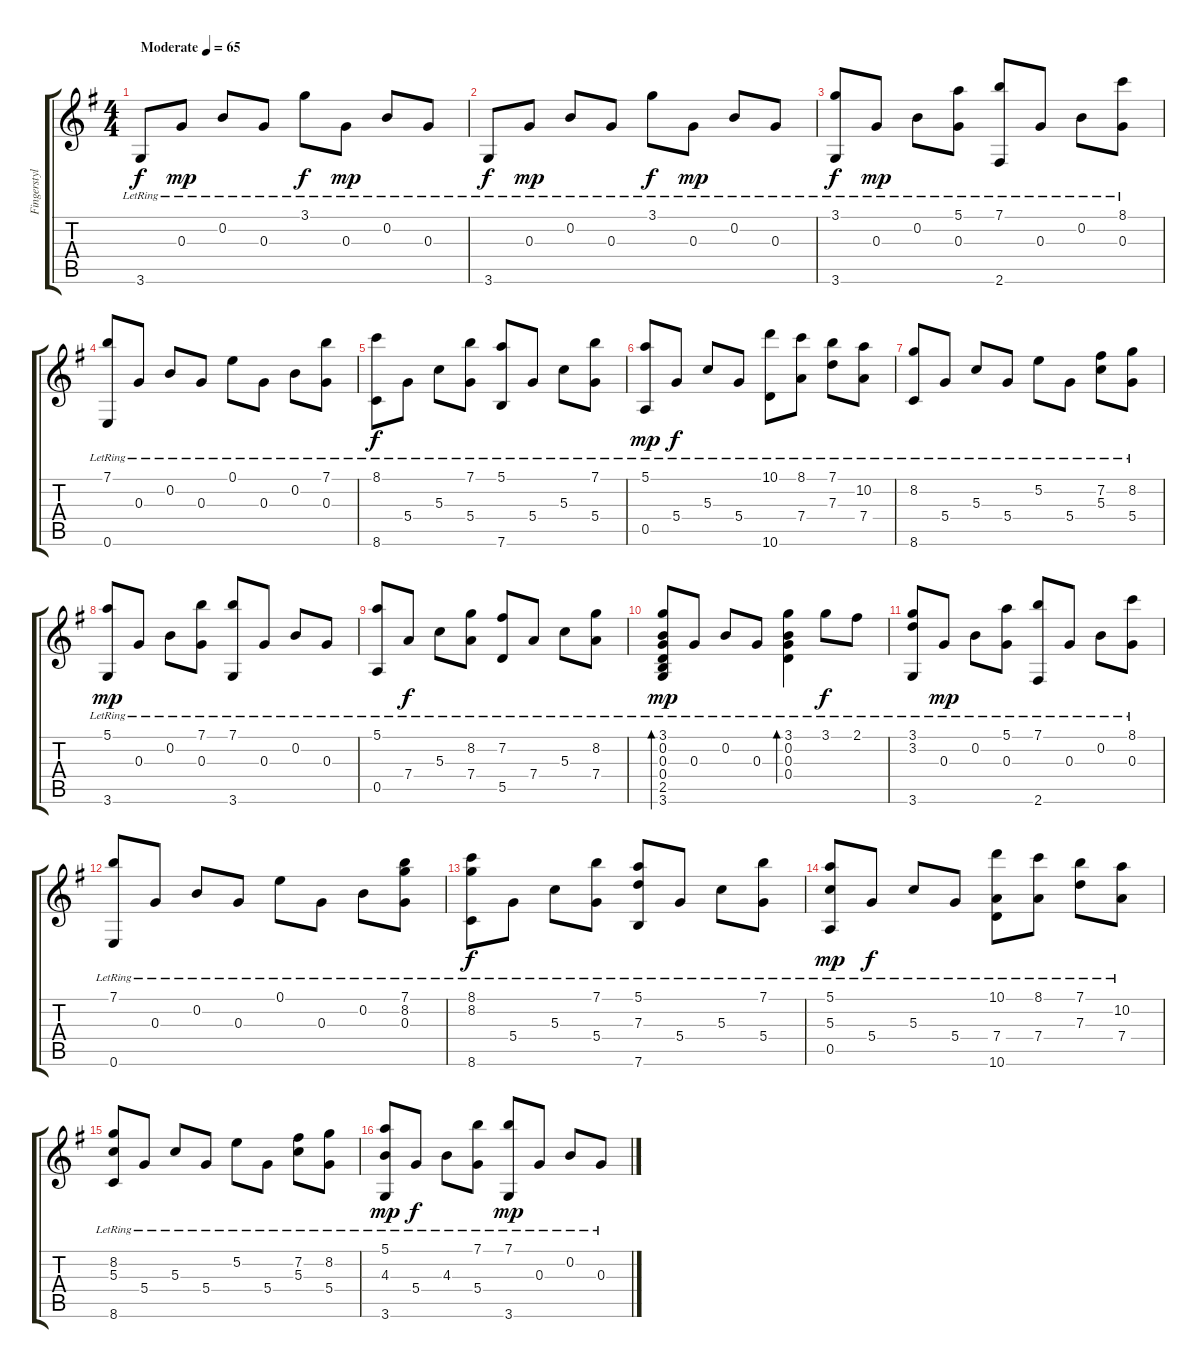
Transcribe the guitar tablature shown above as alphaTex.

\track ("Fingerstyle" "Fingerstyl") {instrument acousticguitarsteel}
\staff {score tabs}
\tuning (E4 B3 G3 D3 A2 E2) {hide}
\ts (4 4)
\tempo (65 "Moderate")
\clef g2
\ks g
3.6{lr}.8{dy f instrument acousticguitarsteel} 0.3{lr}.8{dy mp} 0.2{lr}.8 0.3{lr}.8 3.1{lr}.8{dy f} 0.3{lr}.8{dy mp} 0.2{lr}.8 0.3{lr}.8 |
3.6{lr}.8{dy f} 0.3{lr}.8{dy mp} 0.2{lr}.8 0.3{lr}.8 3.1{lr}.8{dy f} 0.3{lr}.8{dy mp} 0.2{lr}.8 0.3{lr}.8 |
(3.1{lr} 3.6{lr}).8{dy f} 0.3{lr}.8{dy mp} 0.2{lr}.8 (5.1{lr} 0.3{lr}).8 (7.1{lr} 2.6{lr}).8 0.3{lr}.8 0.2{lr}.8 (8.1{lr} 0.3{lr}).8 |
(7.1{lr} 0.6{lr}).8 0.3{lr}.8 0.2{lr}.8 0.3{lr}.8 0.1{lr}.8 0.3{lr}.8 0.2{lr}.8 (7.1{lr} 0.3{lr}).8 |
(8.1{lr} 8.6{lr}).8{dy f} 5.4{lr}.8 5.3{lr}.8 (7.1{lr} 5.4{lr}).8 (5.1{lr} 7.6{lr}).8 5.4{lr}.8 5.3{lr}.8 (7.1{lr} 5.4{lr}).8 |
(5.1{lr} 0.5{lr}).8{dy mp} 5.4{lr}.8{dy f} 5.3{lr}.8 5.4{lr}.8 (10.1{lr} 10.6{lr}).8 (8.1{lr} 7.4{lr}).8 (7.1{lr} 7.3{lr}).8 (10.2{lr} 7.4{lr}).8 |
(8.2{lr} 8.6{lr}).8 5.4{lr}.8 5.3{lr}.8 5.4{lr}.8 5.2{lr}.8 5.4{lr}.8 (7.2{lr} 5.3{lr}).8 (8.2{lr} 5.4{lr}).8 |
(5.1{lr} 3.6{lr}).8{dy mp} 0.3{lr}.8 0.2{lr}.8 (7.1{lr} 0.3{lr}).8 (7.1{lr} 3.6{lr}).8 0.3{lr}.8 0.2{lr}.8 0.3{lr}.8 |
(5.1{lr} 0.5{lr}).8 7.4{lr}.8{dy f} 5.3{lr}.8 (8.2{lr} 7.4{lr}).8 (7.2{lr} 5.5{lr}).8 7.4{lr}.8 5.3{lr}.8 (8.2{lr} 7.4{lr}).8 |
(3.1{lr} 0.2{lr} 0.3{lr} 0.4{lr} 2.5{lr} 3.6{lr}).8{bd 240 dy mp} 0.3{lr}.8 0.2{lr}.8 0.3{lr}.8 (3.1{lr} 0.2{lr} 0.3{lr} 0.4{lr}).4{bd 240} 3.1{lr}.8{dy f} 2.1{lr}.8 |
(3.1{lr} 3.2{lr} 3.6{lr}).8 0.3{lr}.8{dy mp} 0.2{lr}.8 (5.1{lr} 0.3{lr}).8 (7.1{lr} 2.6{lr}).8 0.3{lr}.8 0.2{lr}.8 (8.1{lr} 0.3{lr}).8 |
(7.1{lr} 0.6{lr}).8 0.3{lr}.8 0.2{lr}.8 0.3{lr}.8 0.1{lr}.8 0.3{lr}.8 0.2{lr}.8 (7.1{lr} 8.2{lr} 0.3{lr}).8 |
(8.1{lr} 8.2{lr} 8.6{lr}).8{dy f} 5.4{lr}.8 5.3{lr}.8 (7.1{lr} 5.4{lr}).8 (5.1{lr} 7.3{lr} 7.6{lr}).8 5.4{lr}.8 5.3{lr}.8 (7.1{lr} 5.4{lr}).8 |
(5.1{lr} 5.3{lr} 0.5{lr}).8{dy mp} 5.4{lr}.8{dy f} 5.3{lr}.8 5.4{lr}.8 (10.1{lr} 7.4{lr} 10.6{lr}).8 (8.1{lr} 7.4{lr}).8 (7.1{lr} 7.3{lr}).8 (10.2{lr} 7.4{lr}).8 |
(8.2{lr} 5.3{lr} 8.6{lr}).8 5.4{lr}.8 5.3{lr}.8 5.4{lr}.8 5.2{lr}.8 5.4{lr}.8 (7.2{lr} 5.3{lr}).8 (8.2{lr} 5.4{lr}).8 |
(5.1{lr} 4.3{lr} 3.6{lr}).8{dy mp} 5.4{lr}.8{dy f} 4.3{lr}.8 (7.1{lr} 5.4{lr}).8 (7.1{lr} 3.6{lr}).8{dy mp} 0.3{lr}.8 0.2{lr}.8 0.3{lr}.8
